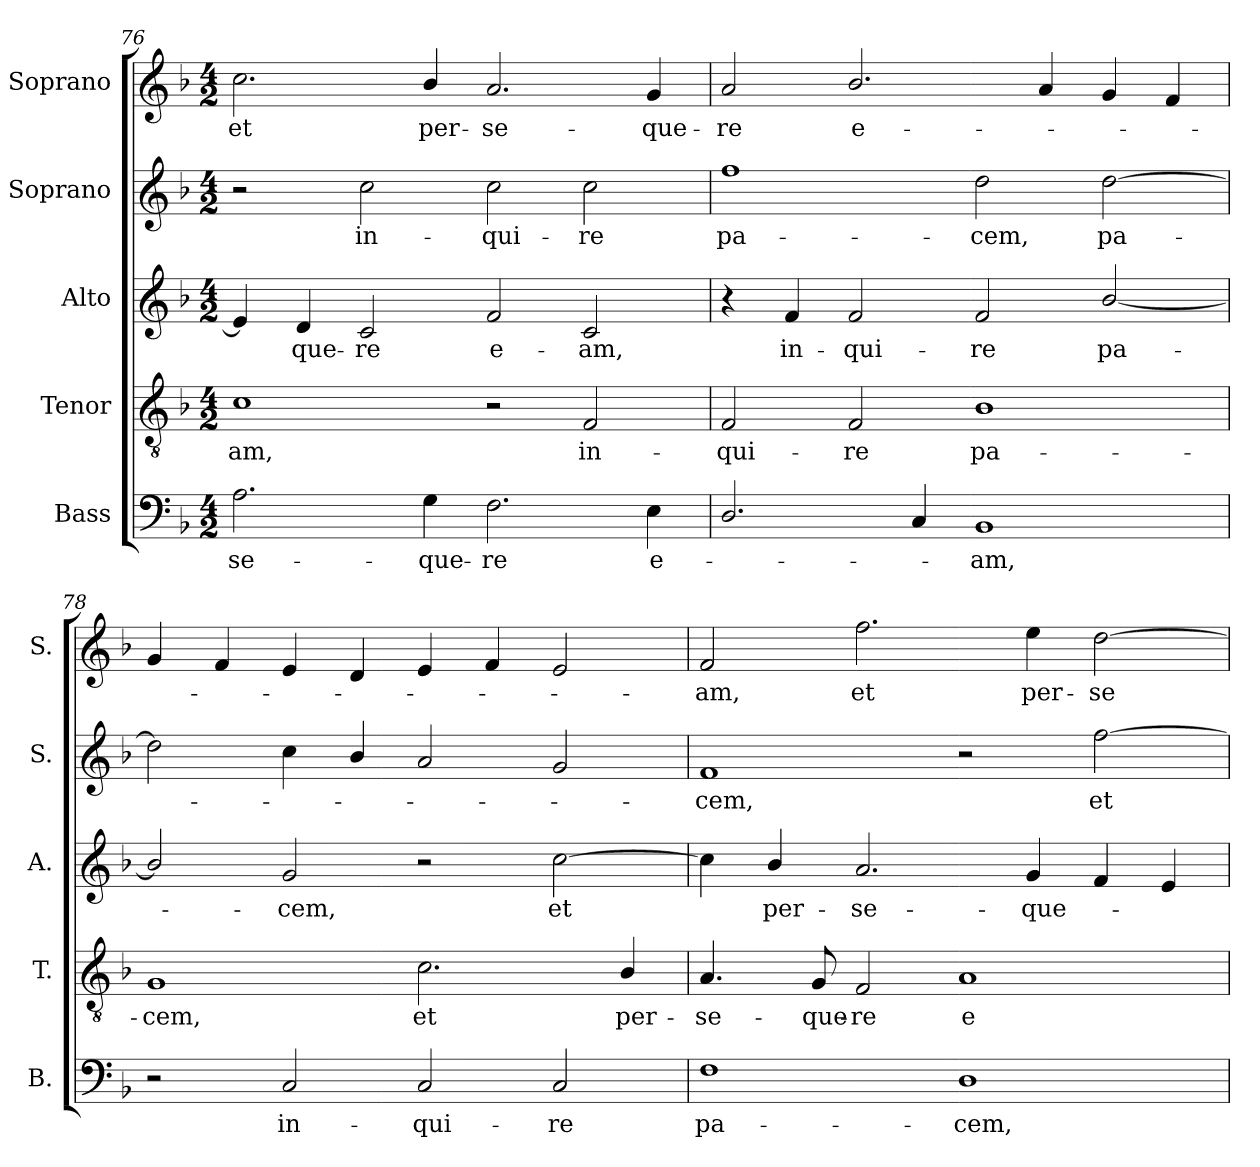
**kern	**text	**kern	**text	**kern	**text	**kern	**text	**kern	**text
*part5	*part5	*part4	*part4	*part3	*part3	*part2	*part2	*part1	*part1
*staff5	*staff5	*staff4	*staff4	*staff3	*staff3	*staff2	*staff2	*staff1	*staff1
*I"Bass	*	*I"Tenor	*	*I"Alto	*	*I"Soprano	*	*I"Soprano	*
*I'B.	*	*I'T.	*	*I'A.	*	*I'S.	*	*I'S.	*
*clefF4	*	*clefGv2	*	*clefG2	*	*clefG2	*	*clefG2	*
*	*	*ITrd7c12	*	*	*	*	*	*	*
*k[b-]	*	*k[b-]	*	*k[b-]	*	*k[b-]	*	*k[b-]	*
*F:	*	*F:	*	*F:	*	*F:	*	*F:	*
*M4/2	*	*M4/2	*	*M4/2	*	*M4/2	*	*M4/2	*
=76	=76	=76	=76	=76	=76	=76	=76	=76	=76
!	!LO:LY:b:color=#000000	!	!	!	!	!	!	!	!
!	!	!	!LO:LY:b:color=#000000	!	!	!	!	!	!
!	!	!	!	!	!	!	!	!	!LO:LY:b:color=#000000
2.Ai\	-se-	1Ci	-am,	4ei/]	.	2r	.	2.cci\	et
!	!	!	!	!	!LO:LY:b:color=#000000	!	!	!	!
.	.	.	.	4di/	-que-	.	.	.	.
!	!	!	!	!	!LO:LY:b:color=#000000	!	!	!	!
!	!	!	!	!	!	!	!LO:LY:b:color=#000000	!	!
.	.	.	.	2ci/	-re	2cci\	in-	.	.
!	!LO:LY:b:color=#000000	!	!	!	!	!	!	!	!
!	!	!	!	!	!	!	!	!	!LO:LY:b:color=#000000
4Gi\	-que-	.	.	.	.	.	.	4b-i/	per-
!	!LO:LY:b:color=#000000	!	!	!	!	!	!	!	!
!	!	!	!	!	!LO:LY:b:color=#000000	!	!	!	!
!	!	!	!	!	!	!	!LO:LY:b:color=#000000	!	!
!	!	!	!	!	!	!	!	!	!LO:LY:b:color=#000000
2.Fi\	-re	2r	.	2fi/	e-	2cci\	-qui-	2.ai/	-se-
!	!	!	!LO:LY:b:color=#000000	!	!	!	!	!	!
!	!	!	!	!	!LO:LY:b:color=#000000	!	!	!	!
!	!	!	!	!	!	!	!LO:LY:b:color=#000000	!	!
.	.	2FFi/	in-	2ci/	-am,	2cci\	-re	.	.
!	!LO:LY:b:color=#000000	!	!	!	!	!	!	!	!
!	!	!	!	!	!	!	!	!	!LO:LY:b:color=#000000
4Ei\	e-	.	.	.	.	.	.	4gi/	-que-
=77	=77	=77	=77	=77	=77	=77	=77	=77	=77
!	!	!	!LO:LY:b:color=#000000	!	!	!	!	!	!
!	!	!	!	!	!	!	!LO:LY:b:color=#000000	!	!
!	!	!	!	!	!	!	!	!	!LO:LY:b:color=#000000
2.Di/	.	2FFi/	-qui-	4r	.	1ffi	pa-	2ai/	-re
!	!	!	!	!	!LO:LY:b:color=#000000	!	!	!	!
.	.	.	.	4fi/	in-	.	.	.	.
!	!	!	!LO:LY:b:color=#000000	!	!	!	!	!	!
!	!	!	!	!	!LO:LY:b:color=#000000	!	!	!	!
!	!	!	!	!	!	!	!	!	!LO:LY:b:color=#000000
.	.	2FFi/	-re	2fi/	-qui-	.	.	2.b-i/	e-
4Ci/	.	.	.	.	.	.	.	.	.
!	!LO:LY:b:color=#000000	!	!	!	!	!	!	!	!
!	!	!	!LO:LY:b:color=#000000	!	!	!	!	!	!
!	!	!	!	!	!LO:LY:b:color=#000000	!	!	!	!
!	!	!	!	!	!	!	!LO:LY:b:color=#000000	!	!
1BB-i	-am,	1BB-i	pa-	2fi/	-re	2ddi\	-cem,	.	.
.	.	.	.	.	.	.	.	4ai/	.
!	!	!	!	!	!LO:LY:b:color=#000000	!	!	!	!
!	!	!	!	!	!	!	!LO:LY:b:color=#000000	!	!
.	.	.	.	[2b-i/	pa-	[2ddi\	pa-	4gi/	.
.	.	.	.	.	.	.	.	4fi/	.
=78	=78	=78	=78	=78	=78	=78	=78	=78	=78
!	!	!	!LO:LY:b:color=#000000	!	!	!	!	!	!
2r	.	1GGi	-cem,	2b-i/]	.	2ddi\]	.	4gi/	.
.	.	.	.	.	.	.	.	4fi/	.
!	!LO:LY:b:color=#000000	!	!	!	!	!	!	!	!
!	!	!	!	!	!LO:LY:b:color=#000000	!	!	!	!
2Ci/	in-	.	.	2gi/	-cem,	4cci\	.	4ei/	.
.	.	.	.	.	.	4b-i/	.	4di/	.
!	!LO:LY:b:color=#000000	!	!	!	!	!	!	!	!
!	!	!	!LO:LY:b:color=#000000	!	!	!	!	!	!
2Ci/	-qui-	2.Ci\	et	2r	.	2ai/	.	4ei/	.
.	.	.	.	.	.	.	.	4fi/	.
!	!LO:LY:b:color=#000000	!	!	!	!	!	!	!	!
!	!	!	!	!	!LO:LY:b:color=#000000	!	!	!	!
2Ci/	-re	.	.	[2cci\	et	2gi/	.	2ei/	.
!	!	!	!LO:LY:b:color=#000000	!	!	!	!	!	!
.	.	4BB-i/	per-	.	.	.	.	.	.
!!LO:LB:g=z
=79	=79	=79	=79	=79	=79	=79	=79	=79	=79
!	!LO:LY:b:color=#000000	!	!	!	!	!	!	!	!
!	!	!	!LO:LY:b:color=#000000	!	!	!	!	!	!
!	!	!	!	!	!	!	!LO:LY:b:color=#000000	!	!
!	!	!	!	!	!	!	!	!	!LO:LY:b:color=#000000
1Fi	pa-	4.AAi/	-se-	4cci\]	.	1fi	-cem,	2fi/	-am,
!	!	!	!	!	!LO:LY:b:color=#000000	!	!	!	!
.	.	.	.	4b-i/	per-	.	.	.	.
!	!	!	!LO:LY:b:color=#000000	!	!	!	!	!	!
.	.	8GGi/	-que-	.	.	.	.	.	.
!	!	!	!LO:LY:b:color=#000000	!	!	!	!	!	!
!	!	!	!	!	!LO:LY:b:color=#000000	!	!	!	!
!	!	!	!	!	!	!	!	!	!LO:LY:b:color=#000000
.	.	2FFi/	-re	2.ai/	-se-	.	.	2.ffi\	et
!	!LO:LY:b:color=#000000	!	!	!	!	!	!	!	!
!	!	!	!LO:LY:b:color=#000000	!	!	!	!	!	!
1Di	-cem,	1AAi	e-	.	.	2r	.	.	.
!	!	!	!	!	!LO:LY:b:color=#000000	!	!	!	!
!	!	!	!	!	!	!	!	!	!LO:LY:b:color=#000000
.	.	.	.	4gi/	-que-	.	.	4eei\	per-
!	!	!	!	!	!	!	!LO:LY:b:color=#000000	!	!
!	!	!	!	!	!	!	!	!	!LO:LY:b:color=#000000
.	.	.	.	4fi/	.	[2ffi\	et	[2ddi\	-se-
.	.	.	.	4ei/	.	.	.	.	.
=	=	=	=	=	=	=	=	=	=
*-	*-	*-	*-	*-	*-	*-	*-	*-	*-
